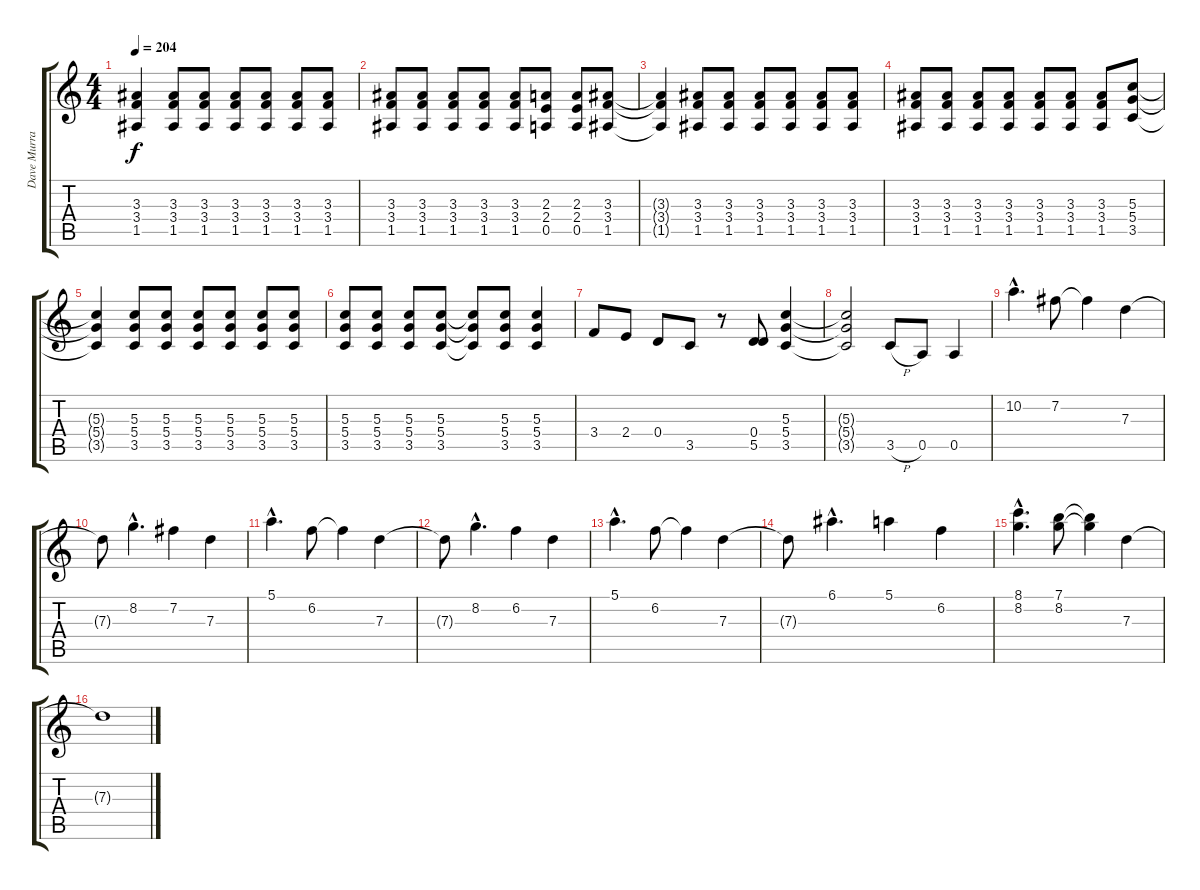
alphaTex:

\track ("Dave Murray (Distortion Guitar)" "Dave Murra") {instrument distortionguitar}
\staff {score tabs}
\tuning (E4 B3 G3 D3 A2 E2) {hide}
\ts (4 4)
\tempo 204
\clef g2
\ks c
(3.3{t} 3.4{t} 1.5{t}).4{dy f} (3.3 3.4 1.5).8 (3.3 3.4 1.5).8 (3.3 3.4 1.5).8 (3.3 3.4 1.5).8 (3.3 3.4 1.5).8 (3.3 3.4 1.5).8 |
(3.3 3.4 1.5).8 (3.3 3.4 1.5).8 (3.3 3.4 1.5).8 (3.3 3.4 1.5).8 (3.3 3.4 1.5).8 (2.3 2.4 0.5).8 (2.3 2.4 0.5).8 (3.3 3.4 1.5).8 |
(3.3{t} 3.4{t} 1.5{t}).4 (3.3 3.4 1.5).8 (3.3 3.4 1.5).8 (3.3 3.4 1.5).8 (3.3 3.4 1.5).8 (3.3 3.4 1.5).8 (3.3 3.4 1.5).8 |
(3.3 3.4 1.5).8 (3.3 3.4 1.5).8 (3.3 3.4 1.5).8 (3.3 3.4 1.5).8 (3.3 3.4 1.5).8 (3.3 3.4 1.5).8 (3.3 3.4 1.5).8 (5.3 5.4 3.5).8 |
(5.3{t} 5.4{t} 3.5{t}).4 (5.3 5.4 3.5).8 (5.3 5.4 3.5).8 (5.3 5.4 3.5).8 (5.3 5.4 3.5).8 (5.3 5.4 3.5).8 (5.3 5.4 3.5).8 |
(5.3 5.4 3.5).8 (5.3 5.4 3.5).8 (5.3 5.4 3.5).8 (5.3 5.4 3.5).8 (5.3{t} 5.4{t} 3.5{t}).8 (5.3 5.4 3.5).8 (5.3 5.4 3.5).4 |
3.4.8 2.4.8 0.4.8 3.5.8 r.8 (0.4 5.5).8 (5.3 5.4 3.5).4 |
(5.3{t} 5.4{t} 3.5{t}).2 3.5{h}.8 0.5.8 0.5.4 |
10.2{hac}.4{d} 7.2.8 7.2{t}.4 7.3.4 |
7.3{t}.8 8.2{hac}.4{d} 7.2.4 7.3.4 |
5.1{hac}.4{d} 6.2.8 6.2{t}.4 7.3.4 |
7.3{t}.8 8.2{hac}.4{d} 6.2.4 7.3.4 |
5.1{hac}.4{d} 6.2.8 6.2{t}.4 7.3.4 |
7.3{t}.8 6.1{hac}.4{d} 5.1.4 6.2.4 |
(8.1{hac} 8.2{hac}).4{d} (7.1 8.2).8 (7.1{t} 8.2{t}).4 7.3.4 |
7.3{t}.1
